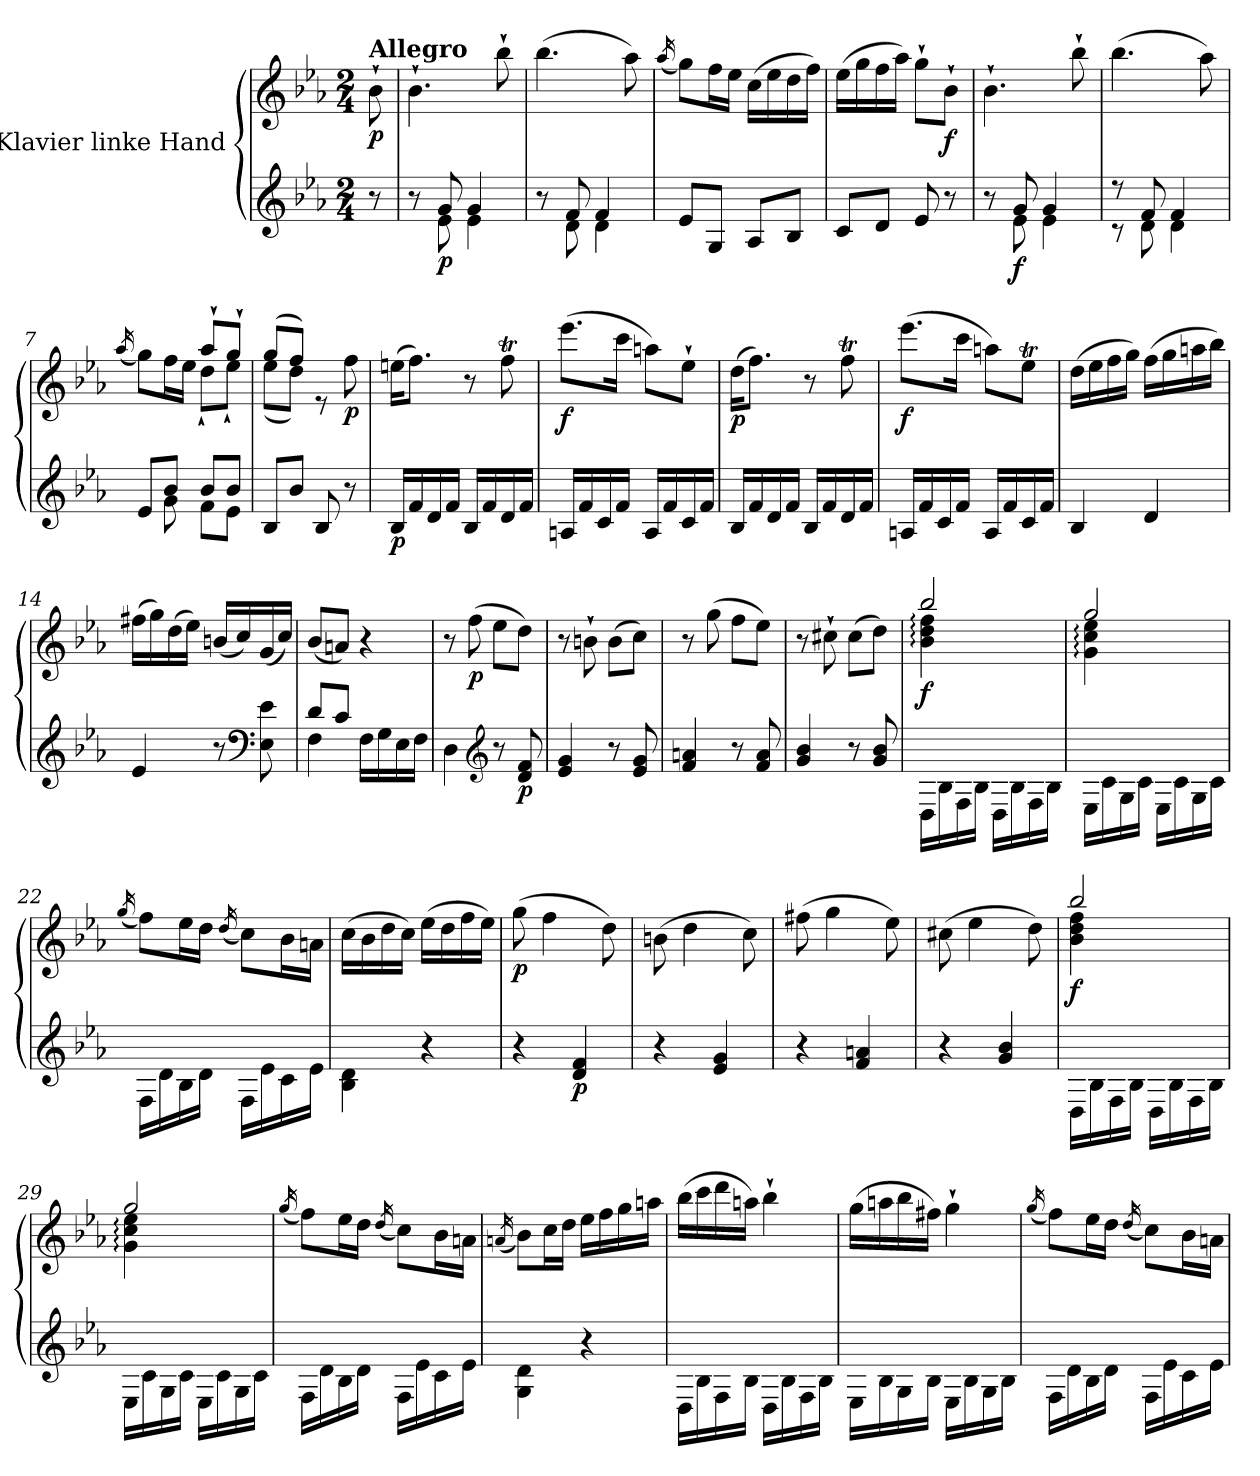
**kern	**kern	**dynam
*part1	*part1	*part1
*staff2	*staff1	*staff1/2
*I"Klavier linke Hand	*	*
*clefG2	*clefG2	*
*k[b-e-a-]	*k[b-e-a-]	*
*M2/4	*M2/4	*
=	=	=
*^	*	*
!	!	!LO:TX:a:B:t=Allegro	!
!	!	!	!LO:DY:b
8r	8ryy	8b-`\	p
=1	=1	=1	=1
8r	8ryy	4.b-`\	.
!	!	!	!LO:DY:b=2
8g/	8e-\	.	p
4g/	4e-\	.	.
.	.	8bb-`\	.
=2	=2	=2	=2
8r	8ryy	(>4.bb-\	.
8f/	8d\	.	.
4f/	4d\	.	.
.	.	8aa-\)	.
*v	*v	*	*
=3	=3	=3
.	(<16qaa-/	.
8e-/L	8gg\L)	.
8G/J	16ff\L	.
.	16ee-\JJ	.
8A-/L	(>16cc\LL	.
.	16ee-\	.
8B-/J	16dd\	.
.	16ff\JJ)	.
=4	=4	=4
8c/L	(>16ee-\LL	.
.	16gg\	.
8d/J	16ff\	.
.	16aa-\JJ)	.
8e-/	8gg`\L	.
!	!	!LO:DY:b
8r	8b-`\J	f
=5	=5	=5
*^	*	*
8r	8ryy	4.b-`\	.
!	!	!	!LO:DY:b=2
8g/	8e-\	.	f
4g/	4e-\	.	.
.	.	8bb-`\	.
=6	=6	=6	=6
8r	8r	(>4.bb-\	.
8f/	8d\	.	.
4f/	4d\	.	.
.	.	8aa-\)	.
=7	=7	=7	=7
.	.	(<16qaa-/	.
*	*	*^	*
8e-/L	8ryy	8gg\L)	4ryy	.
8b-/J	8g\	16ff\L	.	.
.	.	16ee-\JJ	.	.
8b-/L	8f\L	8aa-`/L	8dd`\L	.
8b-/J	8e-\J	8gg`/J	8ee-`\J	.
*v	*v	*	*	*
=8	=8	=8	=8
8B-/L	(>8gg/L	(<8ee-\L	.
8b-/J	8ff/J)	8dd\J)	.
8B-/	8re	4ryy	.
!	!	!	!LO:DY:b
8r	8ff\	.	p
*	*v	*v	*
=9	=9	=9
!	!	!LO:DY:b=2
16B-/LL	(>16een\KL	p
16f/	8.ff\J)	.
16d/	.	.
16f/JJ	.	.
16B-/LL	8r	.
16f/	.	.
16d/	8ffT\	.
16f/JJ	.	.
=10	=10	=10
!	!	!LO:DY:b
16An/LL	(>8.eee-\L	f
16f/	.	.
16c/	.	.
16f/JJ	16ccc\Jk	.
16A/LL	8aan\L)	.
16f/	.	.
16c/	8ee-`\J	.
16f/JJ	.	.
=11	=11	=11
!	!	!LO:DY:b
16B-/LL	(>16dd\KL	p
16f/	8.ff\J)	.
16d/	.	.
16f/JJ	.	.
16B-/LL	8r	.
16f/	.	.
16d/	8ffT\	.
16f/JJ	.	.
=12	=12	=12
!	!	!LO:DY:b
16An/LL	(>8.eee-\L	f
16f/	.	.
16c/	.	.
16f/JJ	16ccc\Jk	.
16A/LL	8aan\L)	.
16f/	.	.
16c/	8ee-T\J	.
16f/JJ	.	.
=13	=13	=13
4B-/	(>16dd\LL	.
.	16ee-\	.
.	16ff\	.
.	16gg\JJ)	.
4d/	(>16ff\LL	.
.	16gg\	.
.	16aan\	.
.	16bb-\JJ)	.
=14	=14	=14
4e-/	(>16ff#X\LL	.
.	16gg\)	.
.	(>16dd\	.
.	16ee-\JJ)	.
8r	(<16bn/LL	.
.	16cc/)	.
*clefF4	*	*
8E-\ 8e-\	(<16g/	.
.	16cc/JJ)	.
=15	=15	=15
*^	*	*
8d/L	4F\	(<8b-/L	.
8c/J	.	8an/J)	.
16F\LL	4ryy	4r	.
16G\	.	.	.
16E-\	.	.	.
16F\JJ	.	.	.
*v	*v	*	*
=16	=16	=16
4D\	8r	.
!	!	!LO:DY:b
.	(>8ff\	p
*clefG2	*	*
8r	8ee-\L	.
!	!	!LO:DY:b=2
8d/ 8f/	8dd\J)	p
=17	=17	=17
4e-/ 4g/	8r	.
.	8bn`\	.
8r	(>8b\L	.
8e-/ 8g/	8cc\J)	.
=18	=18	=18
4f/ 4an/	8r	.
.	(>8gg\	.
8r	8ff\L	.
8f/ 8a/	8ee-\J)	.
=19	=19	=19
4g/ 4b-/	8r	.
.	8cc#X`\	.
8r	(>8cc#\L	.
8g/ 8b-/	8dd\J)	.
=20	=20	=20
*	*^	*
!	!	!	!LO:DY:b
16D\LL	2bb-/	4b-\: 4dd\: 4ff\:	f
16B-\	.	.	.
16F\	.	.	.
16B-\JJ	.	.	.
16D\LL	.	4ryy	.
16B-\	.	.	.
16F\	.	.	.
16B-\JJ	.	.	.
=21	=21	=21	=21
16E-\LL	2gg/	4g\: 4cc\: 4ee-\:	.
16c\	.	.	.
16G\	.	.	.
16c\JJ	.	.	.
16E-\LL	.	4ryy	.
16c\	.	.	.
16G\	.	.	.
16c\JJ	.	.	.
*	*v	*v	*
=22	=22	=22
.	(<16qgg/	.
16F\LL	8ff\L)	.
16d\	.	.
16B-\	16ee-\L	.
16d\JJ	16dd\JJ	.
.	(<16qdd/	.
16F\LL	8cc\L)	.
16e-\	.	.
16c\	16b-\L	.
16e-\JJ	16an\JJ	.
=23	=23	=23
4B-\ 4d\	(>16cc\LL	.
.	16b-\	.
.	16dd\	.
.	16cc\JJ)	.
4r	(>16ee-\LL	.
.	16dd\	.
.	16ff\	.
.	16ee-\JJ)	.
=24	=24	=24
!	!	!LO:DY:b
4r	(>8gg\	p
.	4ff\	.
!	!	!LO:DY:b=2
4d/ 4f/	.	p
.	8dd\)	.
=25	=25	=25
4r	(>8bn\	.
.	4dd\	.
4e-/ 4g/	.	.
.	8cc\)	.
=26	=26	=26
4r	(>8ff#X\	.
.	4gg\	.
4f/ 4an/	.	.
.	8ee-\)	.
=27	=27	=27
4r	(>8cc#X\	.
.	4ee-\	.
4g/ 4b-/	.	.
.	8dd\)	.
=28	=28	=28
*	*^	*
!	!	!	!LO:DY:b
16D\LL	2bb-:/	4b-\ 4dd\ 4ff\	f
16B-\	.	.	.
16F\	.	.	.
16B-\JJ	.	.	.
16D\LL	.	4ryy	.
16B-\	.	.	.
16F\	.	.	.
16B-\JJ	.	.	.
=29	=29	=29	=29
16E-\LL	2gg/	4g\: 4cc\: 4ee-\:	.
16c\	.	.	.
16G\	.	.	.
16c\JJ	.	.	.
16E-\LL	.	4ryy	.
16c\	.	.	.
16G\	.	.	.
16c\JJ	.	.	.
*	*v	*v	*
=30	=30	=30
.	(<16qgg/	.
16F\LL	8ff\L)	.
16d\	.	.
16B-\	16ee-\L	.
16d\JJ	16dd\JJ	.
.	(<16qdd/	.
16F\LL	8cc\L)	.
16e-\	.	.
16c\	16b-\L	.
16e-\JJ	16an\JJ	.
=31	=31	=31
.	(<16qan/	.
4G\ 4d\	8b-\L)	.
.	16cc\L	.
.	16dd\JJ	.
4r	16ee-\LL	.
.	16ff\	.
.	16gg\	.
.	16aan\JJ	.
=32	=32	=32
16D\LL	(>16bb-\LL	.
16B-\	16ccc\	.
16F\	16ddd\	.
16B-\JJ	16aan\JJ)	.
16D\LL	4bb-`\	.
16B-\	.	.
16F\	.	.
16B-\JJ	.	.
=33	=33	=33
16E-\LL	(>16gg\LL	.
16B-\	16aan\	.
16G\	16bb-\	.
16B-\JJ	16ff#X\JJ)	.
16E-\LL	4gg`\	.
16B-\	.	.
16G\	.	.
16B-\JJ	.	.
=34	=34	=34
.	(<16qgg/	.
16F\LL	8ff\L)	.
16d\	.	.
16B-\	16ee-\L	.
16d\JJ	16dd\JJ	.
.	(<16qdd/	.
16F\LL	8cc\L)	.
16e-\	.	.
16c\	16b-\L	.
16e-\JJ	16an\JJ	.
=	=	=
*-	*-	*-
